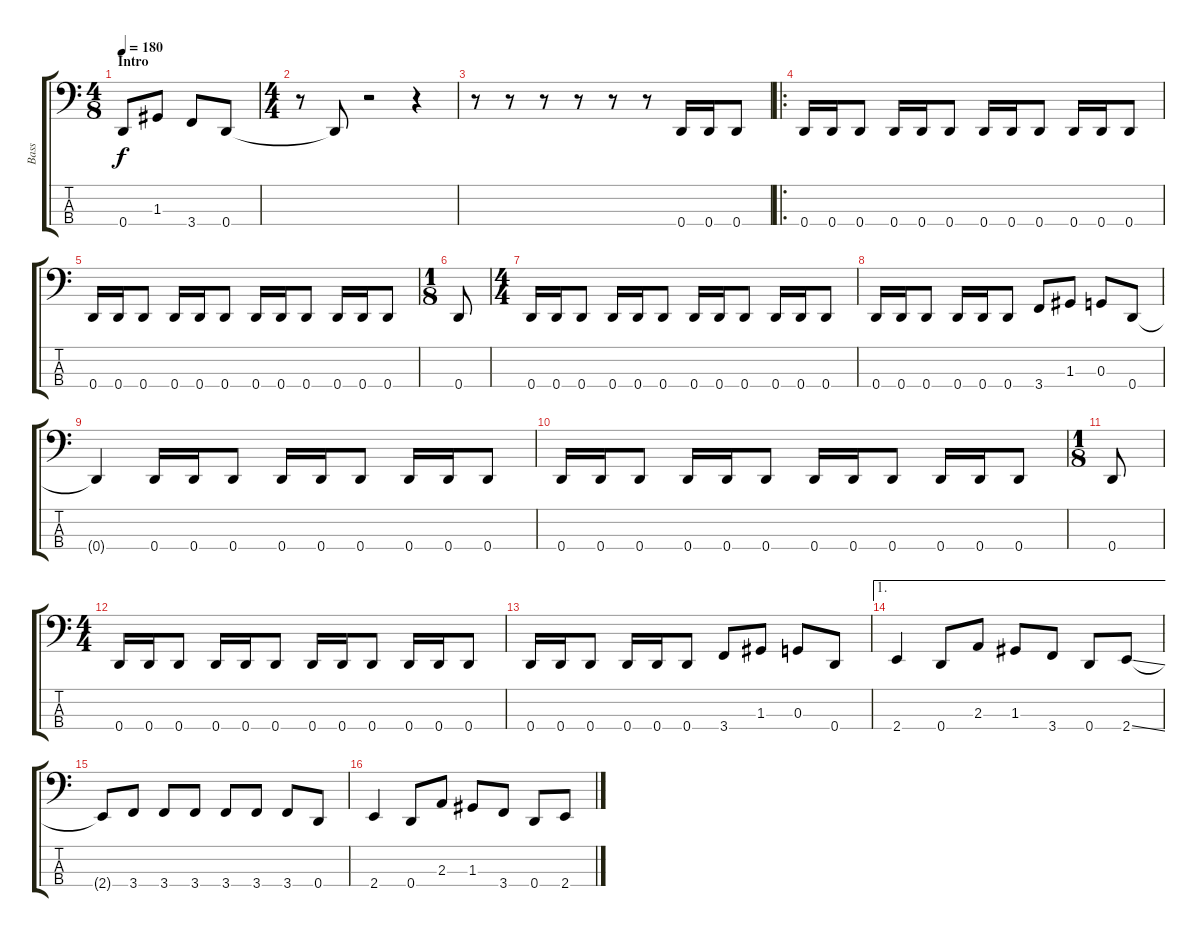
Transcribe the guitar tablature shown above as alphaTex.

\track ("Bass" "Bass") {instrument electricbasspick}
\staff {score tabs}
\tuning (F2 C2 G1 D1) {hide}
\ts (4 8)
\section ("" "Intro")
\tempo 180
\clef f4
\ks c
0.4.8{dy f instrument electricbasspick} 1.3.8 3.4.8 0.4.8 |
\ts (4 4)
r.8 0.4{t}.8 r.2 r.4 |
r.8 r.8 r.8 r.8 r.8 r.8 0.4.16 0.4.16 0.4.8 |
\ro
0.4.16 0.4.16 0.4.8 0.4.16 0.4.16 0.4.8 0.4.16 0.4.16 0.4.8 0.4.16 0.4.16 0.4.8 |
0.4.16 0.4.16 0.4.8 0.4.16 0.4.16 0.4.8 0.4.16 0.4.16 0.4.8 0.4.16 0.4.16 0.4.8 |
\ts (1 8)
0.4.8 |
\ts (4 4)
0.4.16 0.4.16 0.4.8 0.4.16 0.4.16 0.4.8 0.4.16 0.4.16 0.4.8 0.4.16 0.4.16 0.4.8 |
0.4.16 0.4.16 0.4.8 0.4.16 0.4.16 0.4.8 3.4.8 1.3.8 0.3.8 0.4.8 |
0.4{t}.4 0.4.16 0.4.16 0.4.8 0.4.16 0.4.16 0.4.8 0.4.16 0.4.16 0.4.8 |
0.4.16 0.4.16 0.4.8 0.4.16 0.4.16 0.4.8 0.4.16 0.4.16 0.4.8 0.4.16 0.4.16 0.4.8 |
\ts (1 8)
0.4.8 |
\ts (4 4)
0.4.16 0.4.16 0.4.8 0.4.16 0.4.16 0.4.8 0.4.16 0.4.16 0.4.8 0.4.16 0.4.16 0.4.8 |
0.4.16 0.4.16 0.4.8 0.4.16 0.4.16 0.4.8 3.4.8 1.3.8 0.3.8 0.4.8 |
\ae 1
2.4.4 0.4.8 2.3.8 1.3.8 3.4.8 0.4.8 2.4{ss}.8 |
2.4{t}.8 3.4.8 3.4.8 3.4.8 3.4.8 3.4.8 3.4.8 0.4.8 |
2.4.4 0.4.8 2.3.8 1.3.8 3.4.8 0.4.8 2.4{ss}.8
